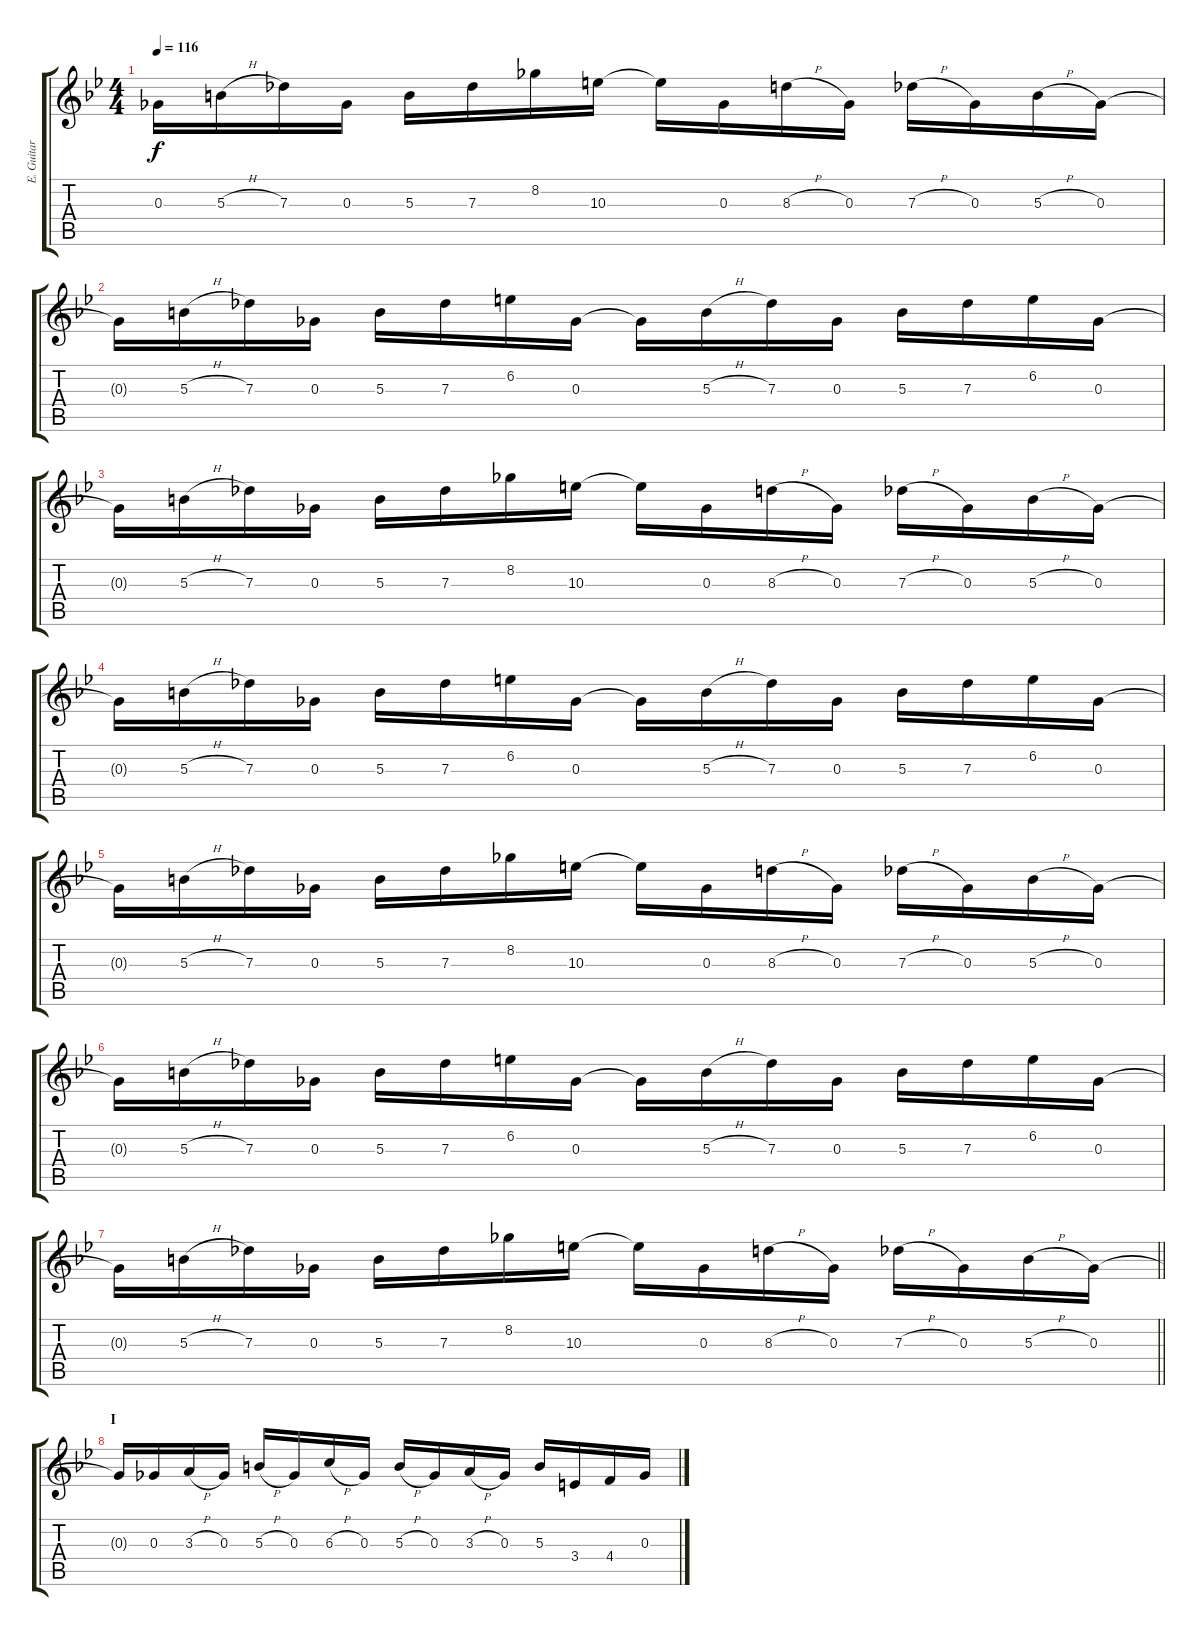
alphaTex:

\track ("E. Guitar I" "E. Guitar ") {instrument distortionguitar}
\staff {score tabs}
\tuning (Eb4 Bb3 Gb3 Db3 Ab2 Eb2) {hide}
\ts (4 4)
\tempo 116
\clef g2
\ks bb
0.3{t}.16{dy f} 5.3{h}.16 7.3.16 0.3.16 5.3.16 7.3.16 8.2.16 10.3.16 10.3{t}.16 0.3.16 8.3{h}.16 0.3.16 7.3{h}.16 0.3.16 5.3{h}.16 0.3.16 |
0.3{t}.16 5.3{h}.16 7.3.16 0.3.16 5.3.16 7.3.16 6.2.16 0.3.16 0.3{t}.16 5.3{h}.16 7.3.16 0.3.16 5.3.16 7.3.16 6.2.16 0.3.16 |
0.3{t}.16 5.3{h}.16 7.3.16 0.3.16 5.3.16 7.3.16 8.2.16 10.3.16 10.3{t}.16 0.3.16 8.3{h}.16 0.3.16 7.3{h}.16 0.3.16 5.3{h}.16 0.3.16 |
0.3{t}.16 5.3{h}.16 7.3.16 0.3.16 5.3.16 7.3.16 6.2.16 0.3.16 0.3{t}.16 5.3{h}.16 7.3.16 0.3.16 5.3.16 7.3.16 6.2.16 0.3.16 |
0.3{t}.16 5.3{h}.16 7.3.16 0.3.16 5.3.16 7.3.16 8.2.16 10.3.16 10.3{t}.16 0.3.16 8.3{h}.16 0.3.16 7.3{h}.16 0.3.16 5.3{h}.16 0.3.16 |
0.3{t}.16 5.3{h}.16 7.3.16 0.3.16 5.3.16 7.3.16 6.2.16 0.3.16 0.3{t}.16 5.3{h}.16 7.3.16 0.3.16 5.3.16 7.3.16 6.2.16 0.3.16 |
\barLineRight lightlight
0.3{t}.16 5.3{h}.16 7.3.16 0.3.16 5.3.16 7.3.16 8.2.16 10.3.16 10.3{t}.16 0.3.16 8.3{h}.16 0.3.16 7.3{h}.16 0.3.16 5.3{h}.16 0.3.16 |
\section ("" "I")
0.3{t}.16 0.3.16 3.3{h}.16 0.3.16 5.3{h}.16 0.3.16 6.3{h}.16 0.3.16 5.3{h}.16 0.3.16 3.3{h}.16 0.3.16 5.3.16 3.4.16 4.4.16 0.3.16
